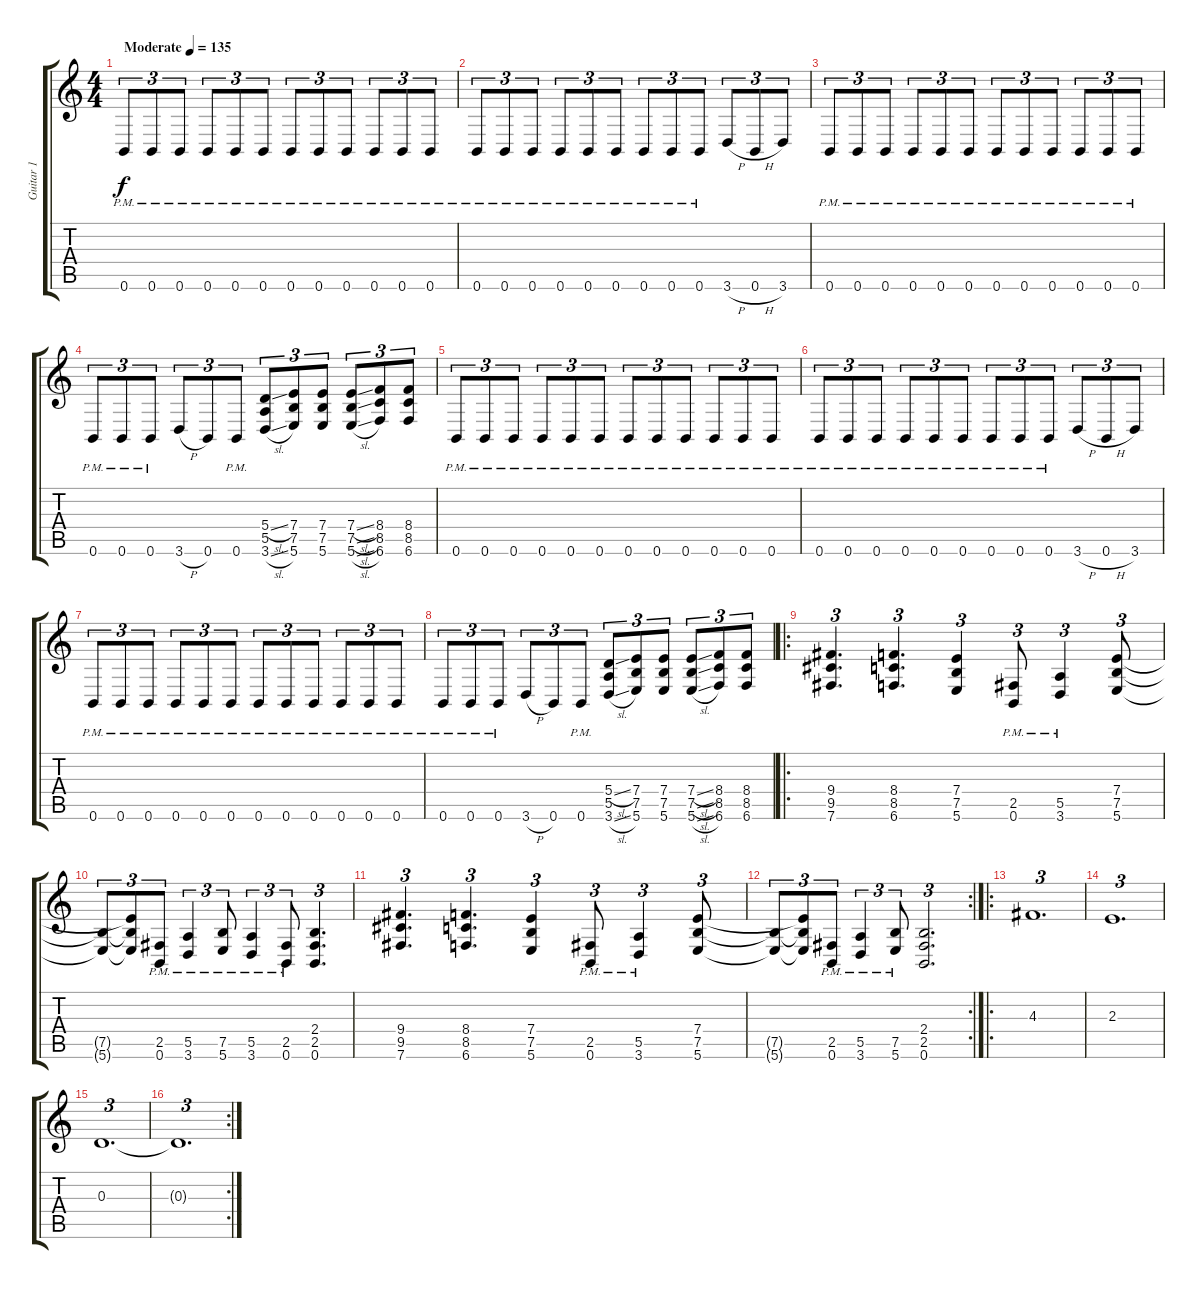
\track ("Guitar 1" "Guitar 1") {instrument distortionguitar}
\staff {score tabs}
\tuning (B3 Gb3 D3 A2 E2 B1) {hide}
\ts (4 4)
\tempo (135 "Moderate")
\clef g2
\ks c
0.6{pm}.8{tu (3 2) dy f instrument distortionguitar} 0.6{pm}.8{tu (3 2)} 0.6{pm}.8{tu (3 2)} 0.6{pm}.8{tu (3 2)} 0.6{pm}.8{tu (3 2)} 0.6{pm}.8{tu (3 2)} 0.6{pm}.8{tu (3 2)} 0.6{pm}.8{tu (3 2)} 0.6{pm}.8{tu (3 2)} 0.6{pm}.8{tu (3 2)} 0.6{pm}.8{tu (3 2)} 0.6{pm}.8{tu (3 2)} |
0.6{pm}.8{tu (3 2)} 0.6{pm}.8{tu (3 2)} 0.6{pm}.8{tu (3 2)} 0.6{pm}.8{tu (3 2)} 0.6{pm}.8{tu (3 2)} 0.6{pm}.8{tu (3 2)} 0.6{pm}.8{tu (3 2)} 0.6{pm}.8{tu (3 2)} 0.6{pm}.8{tu (3 2)} 3.6{h}.8{tu (3 2)} 0.6{h}.8{tu (3 2)} 3.6.8{tu (3 2)} |
0.6{pm}.8{tu (3 2)} 0.6{pm}.8{tu (3 2)} 0.6{pm}.8{tu (3 2)} 0.6{pm}.8{tu (3 2)} 0.6{pm}.8{tu (3 2)} 0.6{pm}.8{tu (3 2)} 0.6{pm}.8{tu (3 2)} 0.6{pm}.8{tu (3 2)} 0.6{pm}.8{tu (3 2)} 0.6{pm}.8{tu (3 2)} 0.6{pm}.8{tu (3 2)} 0.6{pm}.8{tu (3 2)} |
0.6{pm}.8{tu (3 2)} 0.6{pm}.8{tu (3 2)} 0.6{pm}.8{tu (3 2)} 3.6{h}.8{tu (3 2)} 0.6.8{tu (3 2)} 0.6{pm}.8{tu (3 2)} (5.4{sl} 5.5 3.6{sl}).8{tu (3 2)} (7.4 7.5 5.6).8{tu (3 2)} (7.4 7.5 5.6).8{tu (3 2)} (7.4{sl} 7.5{sl} 5.6{sl}).8{tu (3 2)} (8.4 8.5 6.6).8{tu (3 2)} (8.4 8.5 6.6).8{tu (3 2)} |
0.6{pm}.8{tu (3 2)} 0.6{pm}.8{tu (3 2)} 0.6{pm}.8{tu (3 2)} 0.6{pm}.8{tu (3 2)} 0.6{pm}.8{tu (3 2)} 0.6{pm}.8{tu (3 2)} 0.6{pm}.8{tu (3 2)} 0.6{pm}.8{tu (3 2)} 0.6{pm}.8{tu (3 2)} 0.6{pm}.8{tu (3 2)} 0.6{pm}.8{tu (3 2)} 0.6{pm}.8{tu (3 2)} |
0.6{pm}.8{tu (3 2)} 0.6{pm}.8{tu (3 2)} 0.6{pm}.8{tu (3 2)} 0.6{pm}.8{tu (3 2)} 0.6{pm}.8{tu (3 2)} 0.6{pm}.8{tu (3 2)} 0.6{pm}.8{tu (3 2)} 0.6{pm}.8{tu (3 2)} 0.6{pm}.8{tu (3 2)} 3.6{h}.8{tu (3 2)} 0.6{h}.8{tu (3 2)} 3.6.8{tu (3 2)} |
0.6{pm}.8{tu (3 2)} 0.6{pm}.8{tu (3 2)} 0.6{pm}.8{tu (3 2)} 0.6{pm}.8{tu (3 2)} 0.6{pm}.8{tu (3 2)} 0.6{pm}.8{tu (3 2)} 0.6{pm}.8{tu (3 2)} 0.6{pm}.8{tu (3 2)} 0.6{pm}.8{tu (3 2)} 0.6{pm}.8{tu (3 2)} 0.6{pm}.8{tu (3 2)} 0.6{pm}.8{tu (3 2)} |
0.6{pm}.8{tu (3 2)} 0.6{pm}.8{tu (3 2)} 0.6{pm}.8{tu (3 2)} 3.6{h}.8{tu (3 2)} 0.6.8{tu (3 2)} 0.6{pm}.8{tu (3 2)} (5.4{sl} 5.5 3.6{sl}).8{tu (3 2)} (7.4 7.5 5.6).8{tu (3 2)} (7.4 7.5 5.6).8{tu (3 2)} (7.4{sl} 7.5{sl} 5.6{sl}).8{tu (3 2)} (8.4 8.5 6.6).8{tu (3 2)} (8.4 8.5 6.6).8{tu (3 2)} |
\ro
(9.4 9.5 7.6).4{d tu (3 2)} (8.4 8.5 6.6).4{d tu (3 2)} (7.4 7.5 5.6).4{tu (3 2)} (2.5{pm} 0.6{pm}).8{tu (3 2)} (5.5{pm} 3.6{pm}).4{tu (3 2)} (7.4 7.5 5.6).8{tu (3 2)} |
(7.5{t} 5.6{t}).8{tu (3 2)} (7.4{t} 7.5{t} 5.6{t}).8{tu (3 2)} (2.5{pm} 0.6{pm}).8{tu (3 2)} (5.5{pm} 3.6{pm}).4{tu (3 2)} (7.5{pm} 5.6{pm}).8{tu (3 2)} (5.5{pm} 3.6{pm}).4{tu (3 2)} (2.5{pm} 0.6{pm}).8{tu (3 2)} (2.4 2.5 0.6).4{d tu (3 2)} |
(9.4 9.5 7.6).4{d tu (3 2)} (8.4 8.5 6.6).4{d tu (3 2)} (7.4 7.5 5.6).4{tu (3 2)} (2.5{pm} 0.6{pm}).8{tu (3 2)} (5.5{pm} 3.6{pm}).4{tu (3 2)} (7.4 7.5 5.6).8{tu (3 2)} |
\rc 2
(7.5{t} 5.6{t}).8{tu (3 2)} (7.4{t} 7.5{t} 5.6{t}).8{tu (3 2)} (2.5{pm} 0.6{pm}).8{tu (3 2)} (5.5{pm} 3.6{pm}).4{tu (3 2)} (7.5{pm} 5.6{pm}).8{tu (3 2)} (2.4 2.5 0.6).2{d tu (3 2)} |
\ro
4.3.1{d tu (3 2) balance 8} |
2.3.1{d tu (3 2)} |
0.3.1{d tu (3 2)} |
\rc 2
0.3{t}.1{d tu (3 2)}
